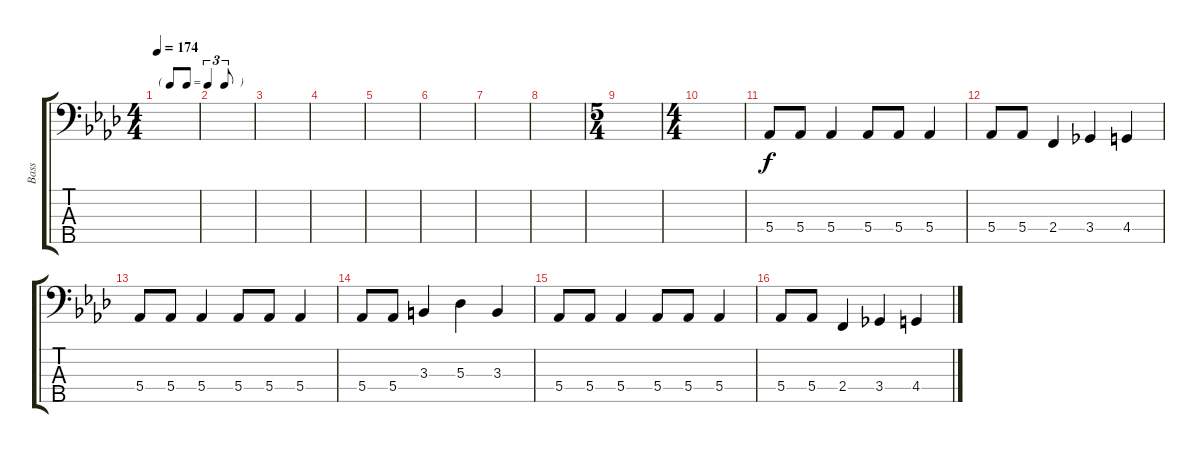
\track ("Bass" "Bass") {instrument electricbassfinger}
\staff {score tabs}
\tuning (Gb2 Db2 Ab1 Eb1 Bb0) {hide}
\ts (4 4)
\tf triplet8th
\tempo 174
\clef f4
\ks ab
|
|
|
|
|
|
|
|
\ts (5 4)
|
\ts (4 4)
|
5.4.8 5.4.8 5.4.4 5.4.8 5.4.8 5.4.4 |
5.4.8 5.4.8 2.4.4 3.4.4 4.4.4 |
5.4.8 5.4.8 5.4.4 5.4.8 5.4.8 5.4.4 |
5.4.8 5.4.8 3.3.4 5.3.4 3.3.4 |
5.4.8 5.4.8 5.4.4 5.4.8 5.4.8 5.4.4 |
5.4.8 5.4.8 2.4.4 3.4.4 4.4.4
